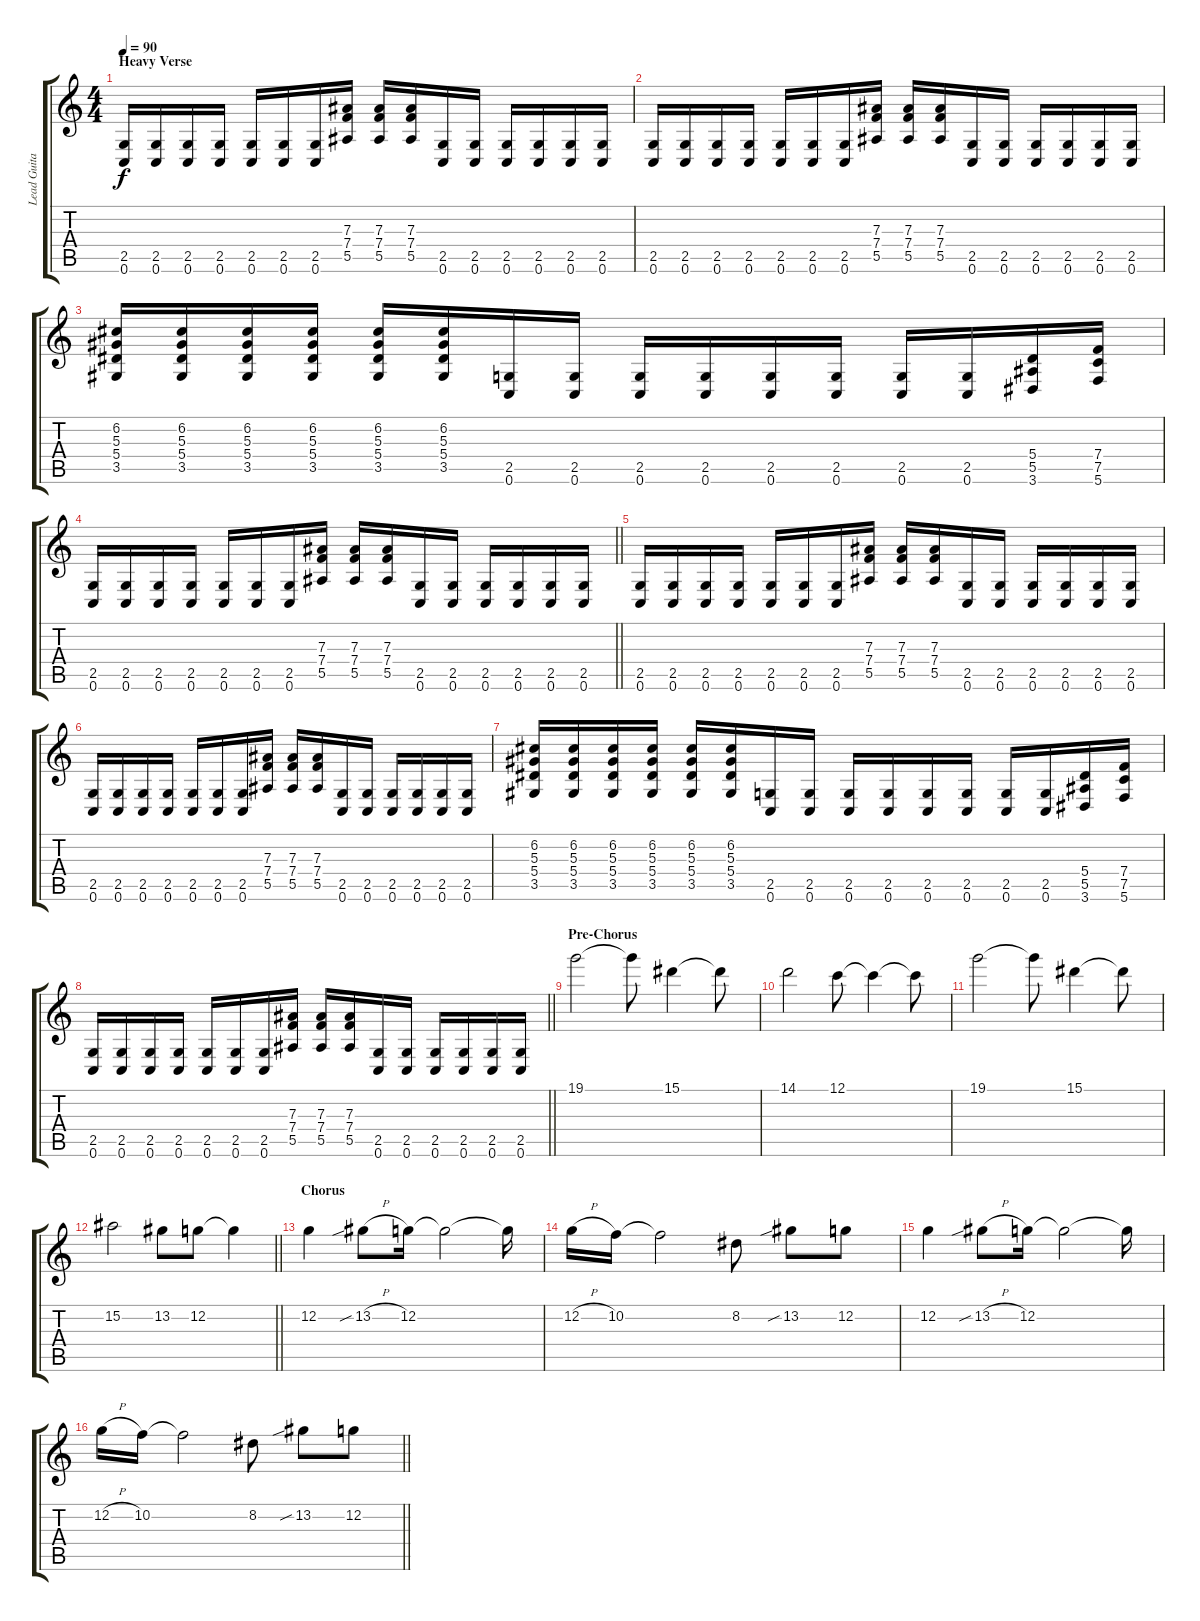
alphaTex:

\track ("Lead Guitar" "Lead Guita") {instrument distortionguitar}
\staff {score tabs}
\tuning (C4 G3 Eb3 Bb2 F2 C2) {hide}
\ts (4 4)
\section ("" "Heavy Verse")
\tempo 90
\clef g2
\ks c
(2.5 0.6).16{dy f} (2.5 0.6).16 (2.5 0.6).16 (2.5 0.6).16 (2.5 0.6).16 (2.5 0.6).16 (2.5 0.6).16 (7.3 7.4 5.5).16 (7.3 7.4 5.5).16 (7.3 7.4 5.5).16 (2.5 0.6).16 (2.5 0.6).16 (2.5 0.6).16 (2.5 0.6).16 (2.5 0.6).16 (2.5 0.6).16 |
(2.5 0.6).16 (2.5 0.6).16 (2.5 0.6).16 (2.5 0.6).16 (2.5 0.6).16 (2.5 0.6).16 (2.5 0.6).16 (7.3 7.4 5.5).16 (7.3 7.4 5.5).16 (7.3 7.4 5.5).16 (2.5 0.6).16 (2.5 0.6).16 (2.5 0.6).16 (2.5 0.6).16 (2.5 0.6).16 (2.5 0.6).16 |
(6.2 5.3 5.4 3.5).16 (6.2 5.3 5.4 3.5).16 (6.2 5.3 5.4 3.5).16 (6.2 5.3 5.4 3.5).16 (6.2 5.3 5.4 3.5).16 (6.2 5.3 5.4 3.5).16 (2.5 0.6).16 (2.5 0.6).16 (2.5 0.6).16 (2.5 0.6).16 (2.5 0.6).16 (2.5 0.6).16 (2.5 0.6).16 (2.5 0.6).16 (5.4 5.5 3.6).16 (7.4 7.5 5.6).16 |
\barLineRight lightlight
(2.5 0.6).16 (2.5 0.6).16 (2.5 0.6).16 (2.5 0.6).16 (2.5 0.6).16 (2.5 0.6).16 (2.5 0.6).16 (7.3 7.4 5.5).16 (7.3 7.4 5.5).16 (7.3 7.4 5.5).16 (2.5 0.6).16 (2.5 0.6).16 (2.5 0.6).16 (2.5 0.6).16 (2.5 0.6).16 (2.5 0.6).16 |
(2.5 0.6).16 (2.5 0.6).16 (2.5 0.6).16 (2.5 0.6).16 (2.5 0.6).16 (2.5 0.6).16 (2.5 0.6).16 (7.3 7.4 5.5).16 (7.3 7.4 5.5).16 (7.3 7.4 5.5).16 (2.5 0.6).16 (2.5 0.6).16 (2.5 0.6).16 (2.5 0.6).16 (2.5 0.6).16 (2.5 0.6).16 |
(2.5 0.6).16 (2.5 0.6).16 (2.5 0.6).16 (2.5 0.6).16 (2.5 0.6).16 (2.5 0.6).16 (2.5 0.6).16 (7.3 7.4 5.5).16 (7.3 7.4 5.5).16 (7.3 7.4 5.5).16 (2.5 0.6).16 (2.5 0.6).16 (2.5 0.6).16 (2.5 0.6).16 (2.5 0.6).16 (2.5 0.6).16 |
(6.2 5.3 5.4 3.5).16 (6.2 5.3 5.4 3.5).16 (6.2 5.3 5.4 3.5).16 (6.2 5.3 5.4 3.5).16 (6.2 5.3 5.4 3.5).16 (6.2 5.3 5.4 3.5).16 (2.5 0.6).16 (2.5 0.6).16 (2.5 0.6).16 (2.5 0.6).16 (2.5 0.6).16 (2.5 0.6).16 (2.5 0.6).16 (2.5 0.6).16 (5.4 5.5 3.6).16 (7.4 7.5 5.6).16 |
\barLineRight lightlight
(2.5 0.6).16 (2.5 0.6).16 (2.5 0.6).16 (2.5 0.6).16 (2.5 0.6).16 (2.5 0.6).16 (2.5 0.6).16 (7.3 7.4 5.5).16 (7.3 7.4 5.5).16 (7.3 7.4 5.5).16 (2.5 0.6).16 (2.5 0.6).16 (2.5 0.6).16 (2.5 0.6).16 (2.5 0.6).16 (2.5 0.6).16 |
\section ("" "Pre-Chorus")
19.1.2 19.1{t}.8 15.1.4 15.1{t}.8 |
14.1.2 12.1.8 12.1{t}.4 12.1{t}.8 |
19.1.2 19.1{t}.8 15.1.4 15.1{t}.8 |
\barLineRight lightlight
15.2.2 13.2.8 12.2.8 12.2{t}.4 |
\section ("" "Chorus")
12.2.4 13.2{sib h}.8 12.2.16 12.2{t}.2 12.2{t}.16 |
12.2{h}.16 10.2.16 10.2{t}.2 8.2.8 13.2{sib}.8 12.2.8 |
12.2.4 13.2{sib h}.8 12.2.16 12.2{t}.2 12.2{t}.16 |
\barLineRight lightlight
12.2{h}.16 10.2.16 10.2{t}.2 8.2.8 13.2{sib}.8 12.2.8
